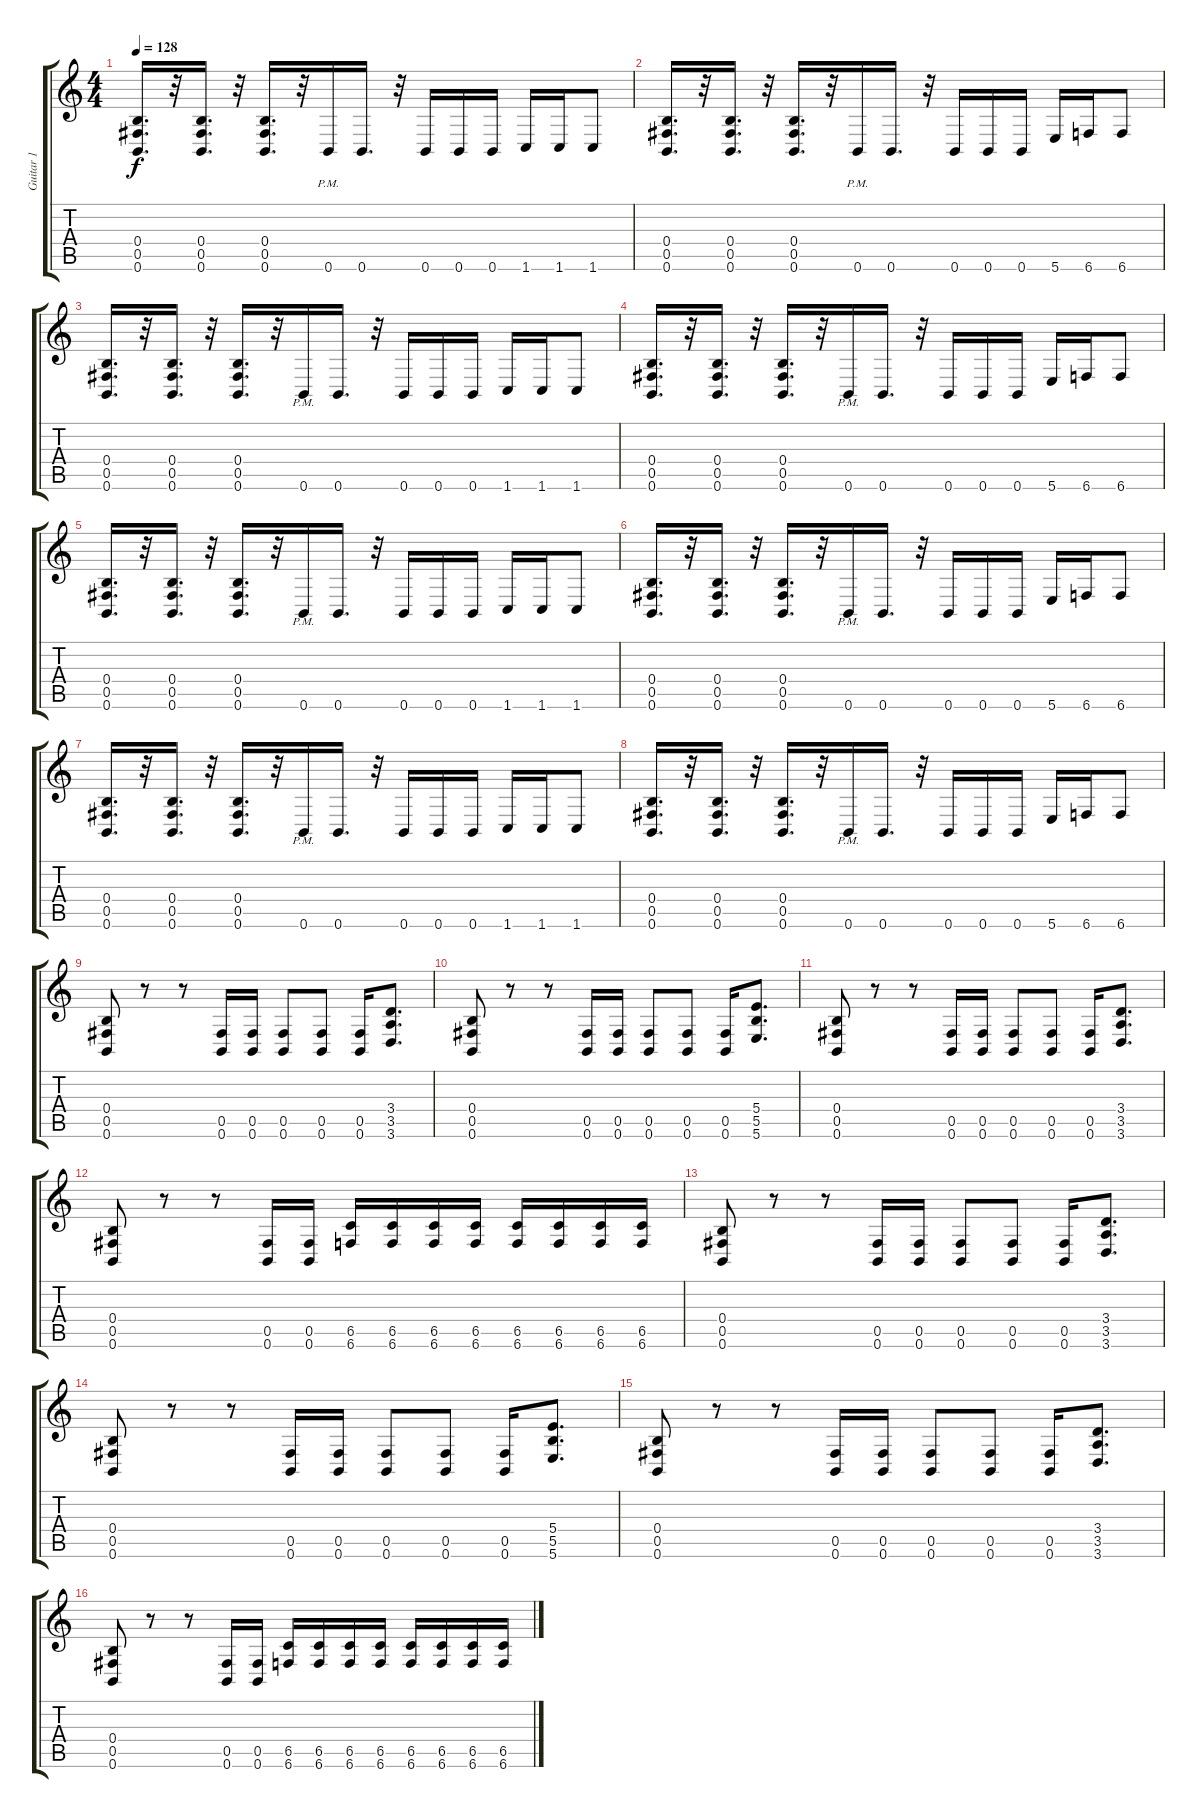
\track ("Guitar 1" "Guitar 1") {instrument distortionguitar}
\staff {score tabs}
\tuning (Db4 Ab3 E3 B2 Gb2 B1) {hide}
\ts (4 4)
\tempo 128
\clef g2
\ks c
(0.4 0.5 0.6).16{d dy f} r.32 (0.4 0.5 0.6).16{d} r.32 (0.4 0.5 0.6).16{d} r.32 0.6{pm}.16 0.6.16{d} r.32 0.6.16 0.6.16 0.6.16 1.6.16 1.6.16 1.6.8 |
(0.4 0.5 0.6).16{d} r.32 (0.4 0.5 0.6).16{d} r.32 (0.4 0.5 0.6).16{d} r.32 0.6{pm}.16 0.6.16{d} r.32 0.6.16 0.6.16 0.6.16 5.6.16 6.6.16 6.6.8 |
(0.4 0.5 0.6).16{d} r.32 (0.4 0.5 0.6).16{d} r.32 (0.4 0.5 0.6).16{d} r.32 0.6{pm}.16 0.6.16{d} r.32 0.6.16 0.6.16 0.6.16 1.6.16 1.6.16 1.6.8 |
(0.4 0.5 0.6).16{d} r.32 (0.4 0.5 0.6).16{d} r.32 (0.4 0.5 0.6).16{d} r.32 0.6{pm}.16 0.6.16{d} r.32 0.6.16 0.6.16 0.6.16 5.6.16 6.6.16 6.6.8 |
(0.4 0.5 0.6).16{d} r.32 (0.4 0.5 0.6).16{d} r.32 (0.4 0.5 0.6).16{d} r.32 0.6{pm}.16 0.6.16{d} r.32 0.6.16 0.6.16 0.6.16 1.6.16 1.6.16 1.6.8 |
(0.4 0.5 0.6).16{d} r.32 (0.4 0.5 0.6).16{d} r.32 (0.4 0.5 0.6).16{d} r.32 0.6{pm}.16 0.6.16{d} r.32 0.6.16 0.6.16 0.6.16 5.6.16 6.6.16 6.6.8 |
(0.4 0.5 0.6).16{d} r.32 (0.4 0.5 0.6).16{d} r.32 (0.4 0.5 0.6).16{d} r.32 0.6{pm}.16 0.6.16{d} r.32 0.6.16 0.6.16 0.6.16 1.6.16 1.6.16 1.6.8 |
(0.4 0.5 0.6).16{d} r.32 (0.4 0.5 0.6).16{d} r.32 (0.4 0.5 0.6).16{d} r.32 0.6{pm}.16 0.6.16{d} r.32 0.6.16 0.6.16 0.6.16 5.6.16 6.6.16 6.6.8 |
(0.4 0.5 0.6).8 r.8 r.8 (0.5 0.6).16 (0.5 0.6).16 (0.5 0.6).8 (0.5 0.6).8 (0.5 0.6).16 (3.4 3.5 3.6).8{d} |
(0.4 0.5 0.6).8 r.8 r.8 (0.5 0.6).16 (0.5 0.6).16 (0.5 0.6).8 (0.5 0.6).8 (0.5 0.6).16 (5.4 5.5 5.6).8{d} |
(0.4 0.5 0.6).8 r.8 r.8 (0.5 0.6).16 (0.5 0.6).16 (0.5 0.6).8 (0.5 0.6).8 (0.5 0.6).16 (3.4 3.5 3.6).8{d} |
(0.4 0.5 0.6).8 r.8 r.8 (0.5 0.6).16 (0.5 0.6).16 (6.5 6.6).16 (6.5 6.6).16 (6.5 6.6).16 (6.5 6.6).16 (6.5 6.6).16 (6.5 6.6).16 (6.5 6.6).16 (6.5 6.6).16 |
(0.4 0.5 0.6).8 r.8 r.8 (0.5 0.6).16 (0.5 0.6).16 (0.5 0.6).8 (0.5 0.6).8 (0.5 0.6).16 (3.4 3.5 3.6).8{d} |
(0.4 0.5 0.6).8 r.8 r.8 (0.5 0.6).16 (0.5 0.6).16 (0.5 0.6).8 (0.5 0.6).8 (0.5 0.6).16 (5.4 5.5 5.6).8{d} |
(0.4 0.5 0.6).8 r.8 r.8 (0.5 0.6).16 (0.5 0.6).16 (0.5 0.6).8 (0.5 0.6).8 (0.5 0.6).16 (3.4 3.5 3.6).8{d} |
(0.4 0.5 0.6).8 r.8 r.8 (0.5 0.6).16 (0.5 0.6).16 (6.5 6.6).16 (6.5 6.6).16 (6.5 6.6).16 (6.5 6.6).16 (6.5 6.6).16 (6.5 6.6).16 (6.5 6.6).16 (6.5 6.6).16
